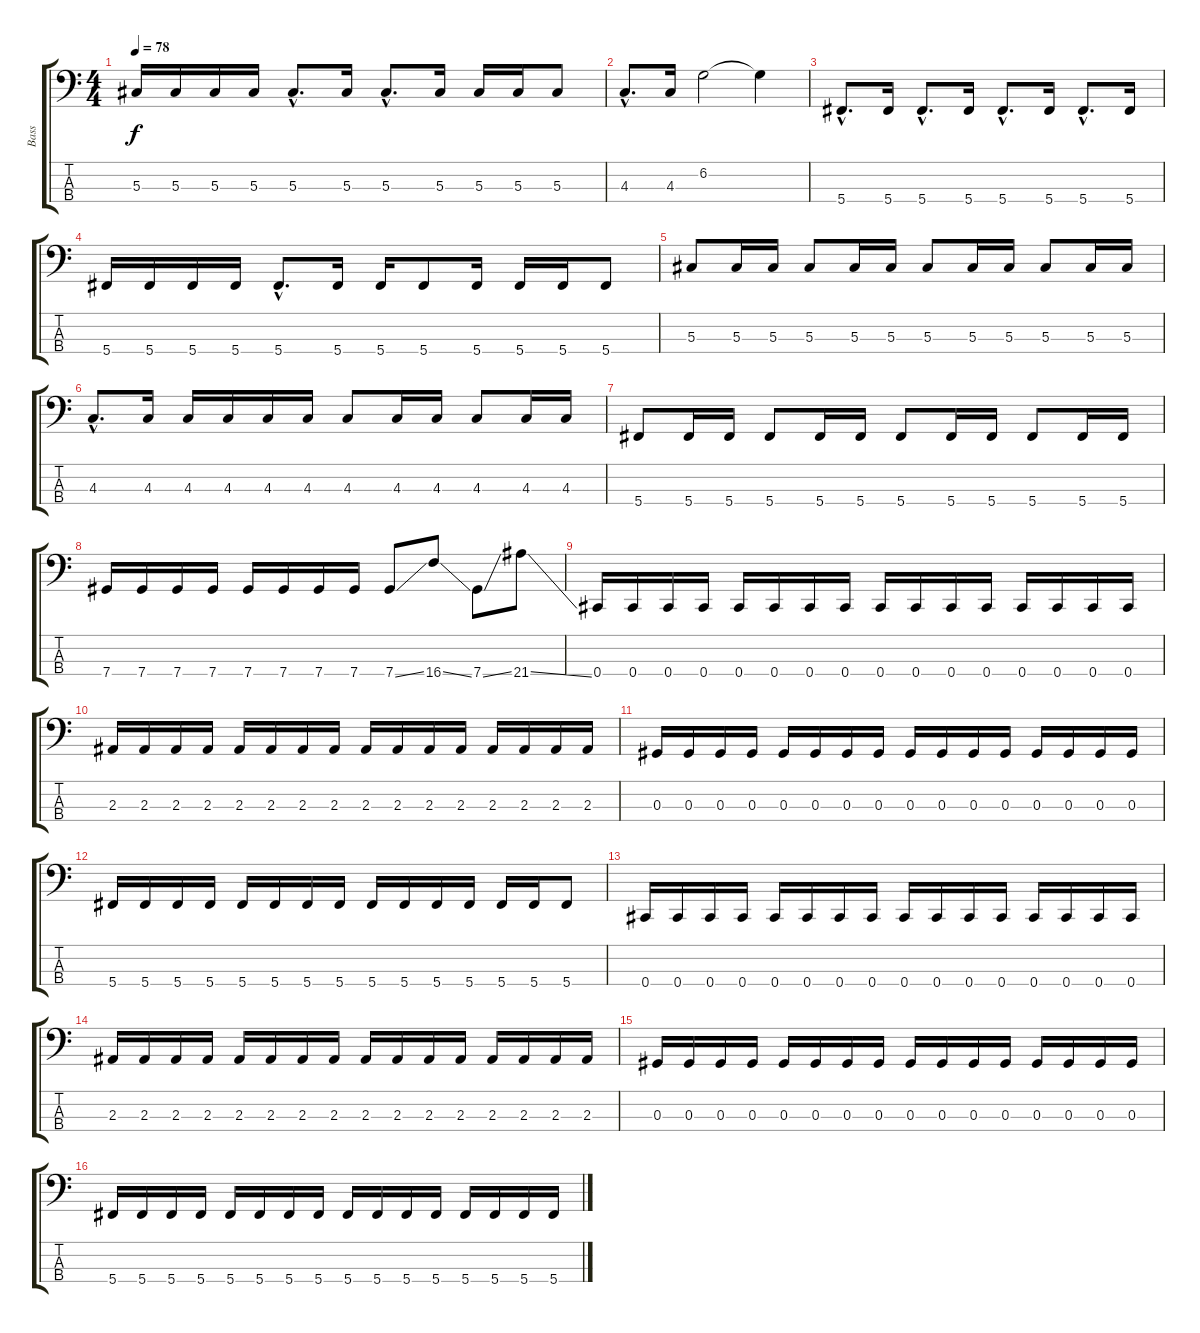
\track ("Bass" "Bass") {instrument acousticguitarnylon}
\staff {score tabs}
\tuning (Gb2 Db2 Ab1 Db1) {hide}
\ts (4 4)
\tempo 78
\clef f4
\ks c
5.3.16{dy f} 5.3.16 5.3.16 5.3.16 5.3{hac}.8{d} 5.3.16 5.3{hac}.8{d} 5.3.16 5.3.16 5.3.16 5.3.8 |
4.3{hac}.8{d} 4.3.16 6.2.2 6.2{t}.4 |
5.4{hac}.8{d} 5.4.16 5.4{hac}.8{d} 5.4.16 5.4{hac}.8{d} 5.4.16 5.4{hac}.8{d} 5.4.16 |
5.4.16 5.4.16 5.4.16 5.4.16 5.4{hac}.8{d} 5.4.16 5.4.16 5.4.8 5.4.16 5.4.16 5.4.16 5.4.8 |
5.3.8 5.3.16 5.3.16 5.3.8 5.3.16 5.3.16 5.3.8 5.3.16 5.3.16 5.3.8 5.3.16 5.3.16 |
4.3{hac}.8{d} 4.3.16 4.3.16 4.3.16 4.3.16 4.3.16 4.3.8 4.3.16 4.3.16 4.3.8 4.3.16 4.3.16 |
5.4.8 5.4.16 5.4.16 5.4.8 5.4.16 5.4.16 5.4.8 5.4.16 5.4.16 5.4.8 5.4.16 5.4.16 |
7.4.16 7.4.16 7.4.16 7.4.16 7.4.16 7.4.16 7.4.16 7.4.16 7.4{ss}.8 16.4{ss}.8 7.4{ss}.8 21.4{ss}.8 |
0.4.16 0.4.16 0.4.16 0.4.16 0.4.16 0.4.16 0.4.16 0.4.16 0.4.16 0.4.16 0.4.16 0.4.16 0.4.16 0.4.16 0.4.16 0.4.16 |
2.3.16 2.3.16 2.3.16 2.3.16 2.3.16 2.3.16 2.3.16 2.3.16 2.3.16 2.3.16 2.3.16 2.3.16 2.3.16 2.3.16 2.3.16 2.3.16 |
0.3.16 0.3.16 0.3.16 0.3.16 0.3.16 0.3.16 0.3.16 0.3.16 0.3.16 0.3.16 0.3.16 0.3.16 0.3.16 0.3.16 0.3.16 0.3.16 |
5.4.16 5.4.16 5.4.16 5.4.16 5.4.16 5.4.16 5.4.16 5.4.16 5.4.16 5.4.16 5.4.16 5.4.16 5.4.16 5.4.16 5.4.8 |
0.4.16 0.4.16 0.4.16 0.4.16 0.4.16 0.4.16 0.4.16 0.4.16 0.4.16 0.4.16 0.4.16 0.4.16 0.4.16 0.4.16 0.4.16 0.4.16 |
2.3.16 2.3.16 2.3.16 2.3.16 2.3.16 2.3.16 2.3.16 2.3.16 2.3.16 2.3.16 2.3.16 2.3.16 2.3.16 2.3.16 2.3.16 2.3.16 |
0.3.16 0.3.16 0.3.16 0.3.16 0.3.16 0.3.16 0.3.16 0.3.16 0.3.16 0.3.16 0.3.16 0.3.16 0.3.16 0.3.16 0.3.16 0.3.16 |
5.4.16 5.4.16 5.4.16 5.4.16 5.4.16 5.4.16 5.4.16 5.4.16 5.4.16 5.4.16 5.4.16 5.4.16 5.4.16 5.4.16 5.4.16 5.4.16
